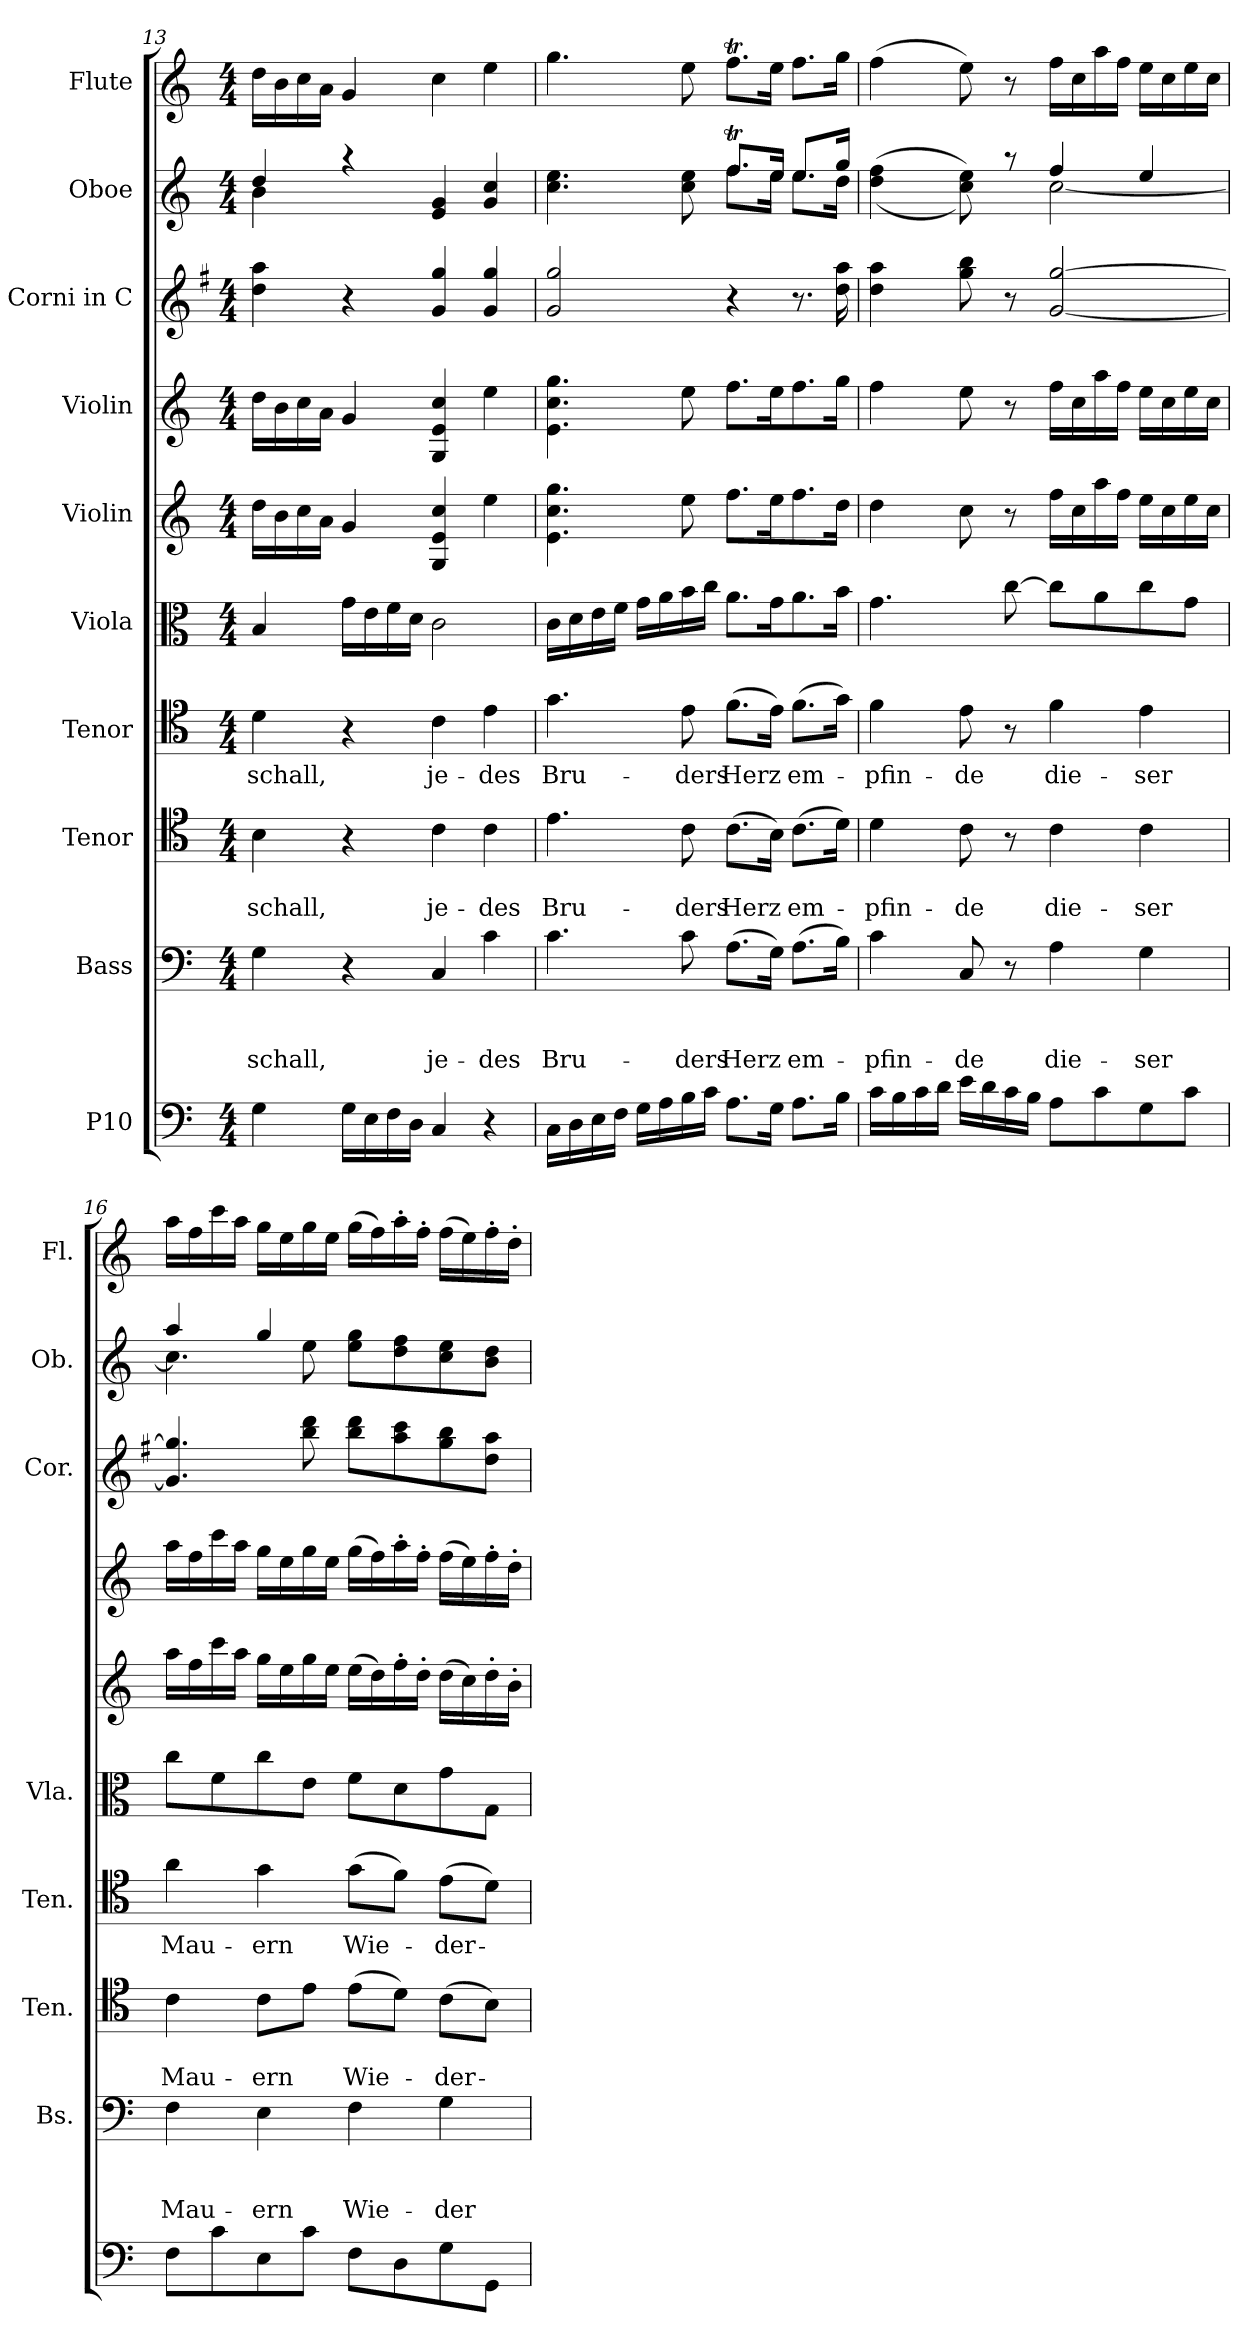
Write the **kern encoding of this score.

**kern	**kern	**text	**text	**text	**kern	**text	**text	**kern	**text	**kern	**kern	**kern	**kern	**kern	**kern
*part10	*part9	*part9	*part9	*part9	*part8	*part8	*part8	*part7	*part7	*part6	*part5	*part4	*part3	*part2	*part1
*staff10	*staff9	*staff9	*staff9	*staff9	*staff8	*staff8	*staff8	*staff7	*staff7	*staff6	*staff5	*staff4	*staff3	*staff2	*staff1
*I"P10	*I"Bass	*	*	*	*I"Tenor	*	*	*I"Tenor	*	*I"Viola	*I"Violin	*I"Violin	*I"Corni in C	*I"Oboe	*I"Flute
*	*I'Bs.	*	*	*	*I'Ten.	*	*	*I'Ten.	*	*I'Vla.	*	*	*I'Cor.	*I'Ob.	*I'Fl.
*clefF4	*clefF4	*	*	*	*clefC4	*	*	*clefC4	*	*clefC3	*clefG2	*clefG2	*clefG2	*clefG2	*clefG2
*	*	*	*	*	*	*	*	*	*	*	*	*	*ITrd4c7	*	*
*k[]	*k[]	*	*	*	*k[]	*	*	*k[]	*	*k[]	*k[]	*k[]	*k[]	*k[]	*k[]
*C:	*C:	*	*	*	*C:	*	*	*C:	*	*C:	*C:	*C:	*C:	*C:	*C:
*M4/4	*M4/4	*	*	*	*M4/4	*	*	*M4/4	*	*M4/4	*M4/4	*M4/4	*M4/4	*M4/4	*M4/4
=13	=13	=13	=13	=13	=13	=13	=13	=13	=13	=13	=13	=13	=13	=13	=13
!	!	!	!	!LO:LY:b	!	!	!LO:LY:b	!	!LO:LY:b	!	!	!	!	!	!
*	*	*	*	*	*	*	*	*	*	*	*	*	*	*^	*
4G\	4G\	.	.	-schall,	4B\	.	-schall,	4d\	-schall,	4B/	16dd\LL	16dd\LL	4g\ 4dd\	4dd/	4b\	16dd\LL
.	.	.	.	.	.	.	.	.	.	.	16b\	16b\	.	.	.	16b\
.	.	.	.	.	.	.	.	.	.	.	16cc\	16cc\	.	.	.	16cc\
.	.	.	.	.	.	.	.	.	.	.	16a\JJ	16a\JJ	.	.	.	16a\JJ
16G\LL	4r	.	.	.	4r	.	.	4r	.	16g\LL	4g/	4g/	4r	4raa	2.ryy	4g/
16E\	.	.	.	.	.	.	.	.	.	16e\	.	.	.	.	.	.
16F\	.	.	.	.	.	.	.	.	.	16f\	.	.	.	.	.	.
16D\JJ	.	.	.	.	.	.	.	.	.	16d\JJ	.	.	.	.	.	.
!	!	!	!	!LO:LY:b	!	!	!LO:LY:b	!	!LO:LY:b	!	!	!	!	!	!	!
4C/	4C/	.	.	je-	4c\	.	je-	4c\	je-	2c\	4G/ 4e/ 4cc/	4G/ 4e/ 4cc/	4c/ 4cc/	4e/ 4g/	.	4cc\
!	!	!	!	!LO:LY:b	!	!	!LO:LY:b	!	!LO:LY:b	!	!	!	!	!	!	!
4r	4c\	.	.	-des	4c\	.	-des	4e\	-des	.	4ee\	4ee\	4c/ 4cc/	4g/ 4cc/	.	4ee\
=14	=14	=14	=14	=14	=14	=14	=14	=14	=14	=14	=14	=14	=14	=14	=14	=14
!	!	!	!	!LO:LY:b	!	!	!LO:LY:b	!	!LO:LY:b	!	!	!	!	!	!	!
16C\LL	4.c\	.	.	Bru-	4.e\	.	Bru-	4.g\	Bru-	16c\LL	4.e\ 4.cc\ 4.gg\	4.e\ 4.cc\ 4.gg\	2c/ 2cc/	4.cc\ 4.ee\	2ryy	4.gg\
16D\	.	.	.	.	.	.	.	.	.	16d\	.	.	.	.	.	.
16E\	.	.	.	.	.	.	.	.	.	16e\	.	.	.	.	.	.
16F\JJ	.	.	.	.	.	.	.	.	.	16f\JJ	.	.	.	.	.	.
16G\LL	.	.	.	.	.	.	.	.	.	16g\LL	.	.	.	.	.	.
16A\	.	.	.	.	.	.	.	.	.	16a\	.	.	.	.	.	.
!	!	!	!	!LO:LY:b	!	!	!LO:LY:b	!	!LO:LY:b	!	!	!	!	!	!	!
16B\	8c\	.	.	-ders	8c\	.	-ders	8e\	-ders	16b\	8ee\	8ee\	.	8cc\ 8ee\	.	8ee\
16c\JJ	.	.	.	.	.	.	.	.	.	16cc\JJ	.	.	.	.	.	.
!	!	!	!	!LO:LY:b	!	!	!LO:LY:b	!	!LO:LY:b	!	!	!	!	!	!	!
8.A\L	(>8.A\L	.	.	Herz	(>8.c\L	.	Herz	(>8.f\L	Herz	8.a\L	8.ff\L	8.ff\L	4r	8.ffT/L	8.ff\L	8.ffT\L
16G\Jk	16G\Jk)	.	.	.	16B\Jk)	.	.	16e\Jk)	.	16g\k	16ee\k	16ee\k	.	16ee/Jk	16ee\Jk	16ee\Jk
!	!	!	!	!LO:LY:b	!	!	!LO:LY:b	!	!LO:LY:b	!	!	!	!	!	!	!
8.A\L	(>8.A\L	.	.	em-	(>8.c\L	.	em-	(>8.f\L	em-	8.a\	8.ff\	8.ff\	8.r	8.ee/L	8.ee\L	8.ff\L
16B\Jk	16B\Jk)	.	.	.	16d\Jk)	.	.	16g\Jk)	.	16b\Jk	16dd\Jk	16gg\Jk	16g\ 16dd\	16gg/Jk	16dd\Jk	16gg\Jk
!!LO:PB:g=z
=15	=15	=15	=15	=15	=15	=15	=15	=15	=15	=15	=15	=15	=15	=15	=15	=15
!	!	!	!	!LO:LY:b	!	!	!LO:LY:b	!	!LO:LY:b	!	!	!	!	!	!	!
16c\LL	4c\	.	.	-pfin-	4d\	.	-pfin-	4f\	-pfin-	4.g\	4dd\	4ff\	4g\ 4dd\	(>(<4dd\ 4ff\	2ryy	(>4ff\
16B\	.	.	.	.	.	.	.	.	.	.	.	.	.	.	.	.
16c\	.	.	.	.	.	.	.	.	.	.	.	.	.	.	.	.
16d\JJ	.	.	.	.	.	.	.	.	.	.	.	.	.	.	.	.
!	!	!	!	!LO:LY:b	!	!	!LO:LY:b	!	!LO:LY:b	!	!	!	!	!	!	!
16e\LL	8C/	.	.	-de	8c\	.	-de	8e\	-de	.	8cc\	8ee\	8cc\ 8ee\	8cc\ 8ee\))	.	8ee\)
16d\	.	.	.	.	.	.	.	.	.	.	.	.	.	.	.	.
16c\	8r	.	.	.	8r	.	.	8r	.	[>8cc\	8r	8r	8r	8raa	.	8r
16B\JJ	.	.	.	.	.	.	.	.	.	.	.	.	.	.	.	.
!	!	!	!	!LO:LY:b	!	!	!LO:LY:b	!	!LO:LY:b	!	!	!	!	!	!	!
8A\L	4A\	.	.	die-	4c\	.	die-	4f\	die-	8cc\L]	16ff\LL	16ff\LL	[<2c/ [>2cc/	4ff/	[<2cc\	16ff\LL
.	.	.	.	.	.	.	.	.	.	.	16cc\	16cc\	.	.	.	16cc\
8c\	.	.	.	.	.	.	.	.	.	8a\	16aa\	16aa\	.	.	.	16aa\
.	.	.	.	.	.	.	.	.	.	.	16ff\JJ	16ff\JJ	.	.	.	16ff\JJ
!	!	!	!	!LO:LY:b	!	!	!LO:LY:b	!	!LO:LY:b	!	!	!	!	!	!	!
8G\	4G\	.	.	-ser	4c\	.	-ser	4e\	-ser	8cc\	16ee\LL	16ee\LL	.	4ee/	.	16ee\LL
.	.	.	.	.	.	.	.	.	.	.	16cc\	16cc\	.	.	.	16cc\
8c\J	.	.	.	.	.	.	.	.	.	8g\J	16ee\	16ee\	.	.	.	16ee\
.	.	.	.	.	.	.	.	.	.	.	16cc\JJ	16cc\JJ	.	.	.	16cc\JJ
=16	=16	=16	=16	=16	=16	=16	=16	=16	=16	=16	=16	=16	=16	=16	=16	=16
!	!	!	!	!LO:LY:b	!	!	!LO:LY:b	!	!LO:LY:b	!	!	!	!	!	!	!
8F\L	4F\	.	.	Mau-	4c\	.	Mau-	4a\	Mau-	8cc\L	16aa\LL	16aa\LL	4.c/] 4.cc/]	4aa/	4.cc\]	16aa\LL
.	.	.	.	.	.	.	.	.	.	.	16ff\	16ff\	.	.	.	16ff\
8c\	.	.	.	.	.	.	.	.	.	8f\	16ccc\	16ccc\	.	.	.	16ccc\
.	.	.	.	.	.	.	.	.	.	.	16aa\JJ	16aa\JJ	.	.	.	16aa\JJ
!	!	!	!	!LO:LY:b	!	!	!LO:LY:b	!	!LO:LY:b	!	!	!	!	!	!	!
8E\	4E\	.	.	-ern	8c\L	.	-ern	4g\	-ern	8cc\	16gg\LL	16gg\LL	.	4gg/	.	16gg\LL
.	.	.	.	.	.	.	.	.	.	.	16ee\	16ee\	.	.	.	16ee\
8c\J	.	.	.	.	8e\J	.	.	.	.	8e\J	16gg\	16gg\	8ee\ 8gg\	.	8ee\	16gg\
.	.	.	.	.	.	.	.	.	.	.	16ee\JJ	16ee\JJ	.	.	.	16ee\JJ
!	!	!	!	!LO:LY:b	!	!	!LO:LY:b	!	!LO:LY:b	!	!	!	!	!	!	!
8F\L	4F\	.	.	Wie-	(>8e\L	.	Wie-	(>8g\L	Wie-	8f\L	(>16ee\LL	(>16gg\LL	8ee\ 8gg\L	8ee\ 8gg\L	2ryy	(>16gg\LL
.	.	.	.	.	.	.	.	.	.	.	16dd\)	16ff\)	.	.	.	16ff\)
8D\	.	.	.	.	8d\J)	.	.	8f\J)	.	8d\	16ff'>\	16aa'>\	8dd\ 8ff\	8dd\ 8ff\	.	16aa'>\
.	.	.	.	.	.	.	.	.	.	.	16dd'>\JJ	16ff'>\JJ	.	.	.	16ff'>\JJ
!	!	!	!	!LO:LY:b	!	!	!LO:LY:b	!	!LO:LY:b	!	!	!	!	!	!	!
8G\	4G\	.	.	-der-	(>8c\L	.	-der-	(>8e\L	-der-	8g\	(>16dd\LL	(>16ff\LL	8cc\ 8ee\	8cc\ 8ee\	.	(>16ff\LL
.	.	.	.	.	.	.	.	.	.	.	16cc\)	16ee\)	.	.	.	16ee\)
8GG\J	.	.	.	.	8B\J)	.	.	8d\J)	.	8G\J	16dd'>\	16ff'>\	8g\ 8dd\J	8b\ 8dd\J	.	16ff'>\
.	.	.	.	.	.	.	.	.	.	.	16b'>\JJ	16dd'>\JJ	.	.	.	16dd'>\JJ
*	*	*	*	*	*	*	*	*	*	*	*	*	*	*v	*v	*
=	=	=	=	=	=	=	=	=	=	=	=	=	=	=	=
*-	*-	*-	*-	*-	*-	*-	*-	*-	*-	*-	*-	*-	*-	*-	*-
